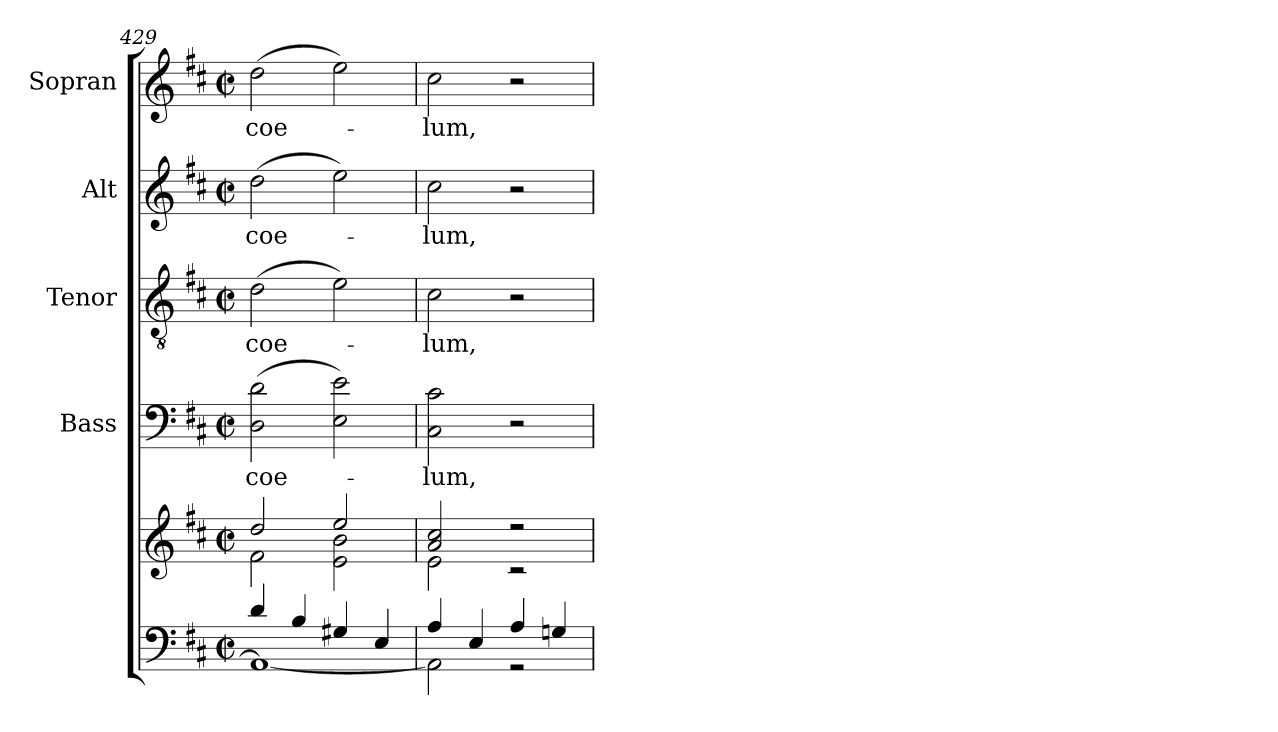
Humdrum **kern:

**kern	**kern	**kern	**text	**kern	**text	**kern	**text	**kern	**text
*part5	*part5	*part4	*part4	*part3	*part3	*part2	*part2	*part1	*part1
*staff6	*staff5	*staff4	*staff4	*staff3	*staff3	*staff2	*staff2	*staff1	*staff1
*	*	*I"Bass	*	*I"Tenor	*	*I"Alt	*	*I"Sopran	*
*	*	*I'B.	*	*I'T.	*	*I'A.	*	*I'S.	*
*clefF4	*clefG2	*clefF4	*	*clefGv2	*	*clefG2	*	*clefG2	*
*k[f#c#]	*k[f#c#]	*k[f#c#]	*	*k[f#c#]	*	*k[f#c#]	*	*k[f#c#]	*
*D:	*D:	*D:	*	*D:	*	*D:	*	*D:	*
*M2/2	*M2/2	*M2/2	*	*M2/2	*	*M2/2	*	*M2/2	*
*met(c|)	*met(c|)	*met(c|)	*	*met(c|)	*	*met(c|)	*	*met(c|)	*
=429	=429	=429	=429	=429	=429	=429	=429	=429	=429
*^	*^	*	*	*	*	*	*	*	*
!	!	!	!	!	!LO:LY:b	!	!LO:LY:b	!	!LO:LY:b	!	!LO:LY:b
4d/	1AA_	2dd/	2f#\	(>2D!\ 2d\	coe-	(>2d\	coe-	(>2dd\	coe-	(>2dd\	coe-
4B/	.	.	.	.	.	.	.	.	.	.	.
4G#X/	.	2ee/	2e\ 2b\	2E!\ 2e\)	.	2e\)	.	2ee\)	.	2ee\)	.
4E/	.	.	.	.	.	.	.	.	.	.	.
=430	=430	=430	=430	=430	=430	=430	=430	=430	=430	=430	=430
!	!	!	!	!	!LO:LY:b	!	!LO:LY:b	!	!LO:LY:b	!	!LO:LY:b
4A/	2AA\]	2a/ 2cc#/	2e\	2C#!\ 2c#\	-lum,	2c#\	-lum,	2cc#\	-lum,	2cc#\	-lum,
4E/	.	.	.	.	.	.	.	.	.	.	.
4A/	2rGG	2r	2r	2r	.	2r	.	2r	.	2r	.
4Gn/	.	.	.	.	.	.	.	.	.	.	.
*v	*v	*	*	*	*	*	*	*	*	*	*
*	*v	*v	*	*	*	*	*	*	*	*
=	=	=	=	=	=	=	=	=	=
*-	*-	*-	*-	*-	*-	*-	*-	*-	*-
